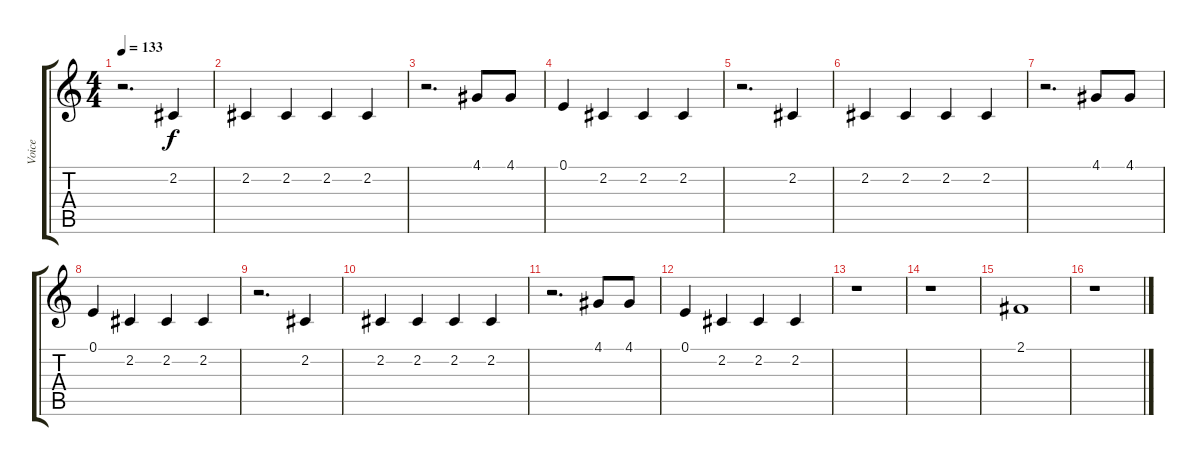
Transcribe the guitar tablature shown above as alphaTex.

\track ("Voice" "Voice") {instrument tenorsax}
\staff {score tabs}
\tuning (E4 B3 G3 D3 A2 E2) {hide}
\ts (4 4)
\tempo 133
\clef g2
\ks c
r.2{d dy f} 2.2.4 |
2.2.4 2.2.4 2.2.4 2.2.4 |
r.2{d} 4.1.8 4.1.8 |
0.1.4 2.2.4 2.2.4 2.2.4 |
r.2{d} 2.2.4 |
2.2.4 2.2.4 2.2.4 2.2.4 |
r.2{d} 4.1.8 4.1.8 |
0.1.4 2.2.4 2.2.4 2.2.4 |
r.2{d} 2.2.4 |
2.2.4 2.2.4 2.2.4 2.2.4 |
r.2{d} 4.1.8 4.1.8 |
0.1.4 2.2.4 2.2.4 2.2.4 |
r.1 |
r.1 |
2.1.1 |
r.1
